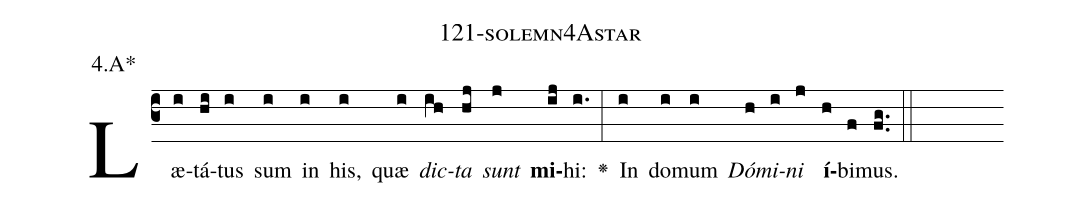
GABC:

name: 121-solemn4Astar;
annotation: 4.A*;
%%
(c3)Læ(i)tá(hi)tus(i) sum(i) in(i) his,(i) quæ(i) <i>dic</i>(ih)<i>ta</i>(hj) <i>sunt</i>(j) <b>mi</b>(ij)hi:(i.) <v>\greheightstar</v>(:) In(i) do(i)mum(i) <i>Dó</i>(h)<i>mi</i>(i)<i>ni</i>(j) <b>í</b>(h)bi(f)mus.(fg..) (::)


%E(i) u(h) o(i) u(j) a(h) e.(fg..) (::)
